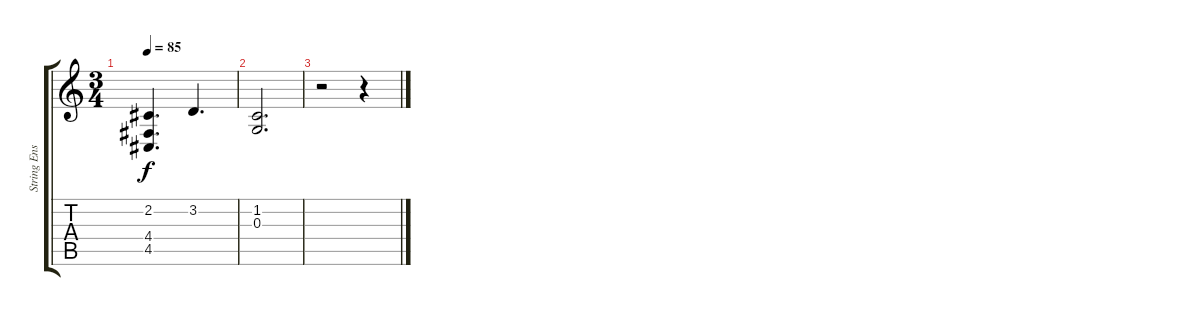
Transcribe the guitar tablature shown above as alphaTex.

\track ("String Ensemble 1" "String Ens") {instrument stringensemble1}
\staff {score tabs}
\tuning (E4 B3 G3 D3 A2 E2) {hide}
\ts (3 4)
\tempo 85
\clef g2
\ks c
(2.2 4.4 4.5).4{d dy f} 3.2.4{d} |
(1.2 0.3).2{d} |
r.2 r.4
